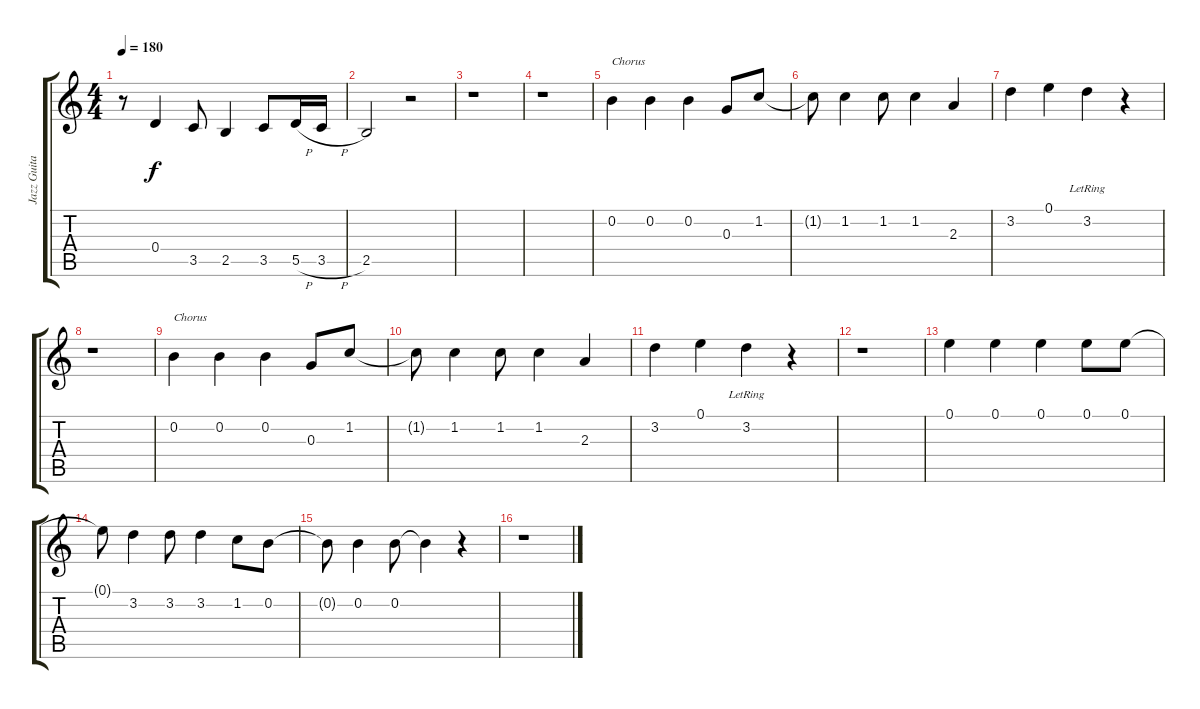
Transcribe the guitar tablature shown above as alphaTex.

\track ("Jazz Guitar" "Jazz Guita") {instrument electricguitarjazz}
\staff {score tabs}
\tuning (E4 B3 G3 D3 A2 E2) {hide}
\ts (4 4)
\tempo 180
\clef g2
\ks c
r.8{dy f} 0.4.4 3.5.8 2.5.4 3.5.8 5.5{h}.16 3.5{h}.16 |
2.5.2 r.2 |
r.1 |
r.1 |
0.2.4{txt "Chorus"} 0.2.4 0.2.4 0.3.8 1.2.8 |
1.2{t}.8 1.2.4 1.2.8 1.2.4 2.3.4 |
3.2.4 0.1.4 3.2{lr}.4 r.4 |
r.1 |
0.2.4{txt "Chorus"} 0.2.4 0.2.4 0.3.8 1.2.8 |
1.2{t}.8 1.2.4 1.2.8 1.2.4 2.3.4 |
3.2.4 0.1.4 3.2{lr}.4 r.4 |
r.1 |
0.1.4 0.1.4 0.1.4 0.1.8 0.1.8 |
0.1{t}.8 3.2.4 3.2.8 3.2.4 1.2.8 0.2.8 |
0.2{t}.8 0.2.4 0.2.8 0.2{t}.4 r.4 |
r.1
